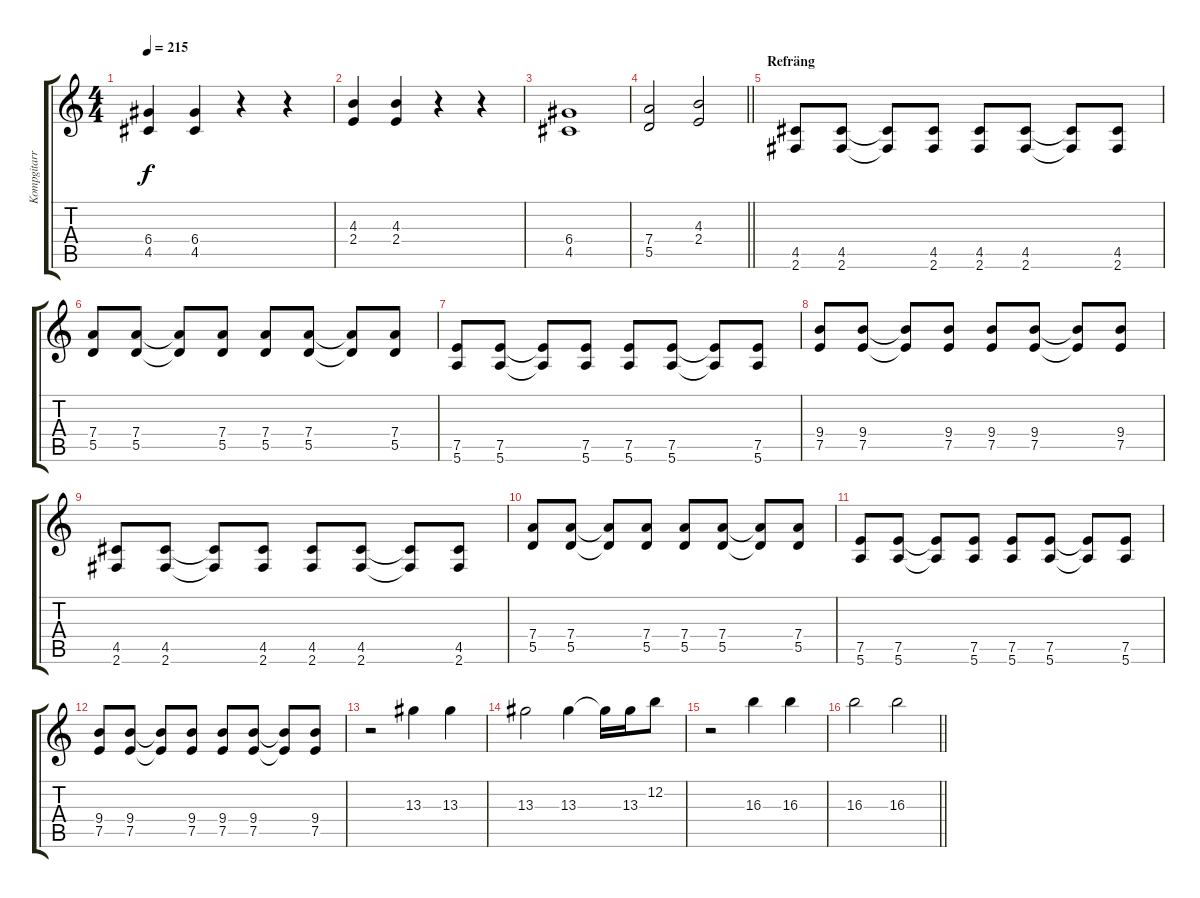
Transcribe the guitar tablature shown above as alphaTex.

\track ("Kompgitarr" "Kompgitarr") {instrument distortionguitar}
\staff {score tabs}
\tuning (E4 B3 G3 D3 A2 E2) {hide}
\ts (4 4)
\tempo 215
\clef g2
\ks c
(6.4 4.5).4{dy f} (6.4 4.5).4 r.4 r.4 |
(4.3 2.4).4 (4.3 2.4).4 r.4 r.4 |
(6.4 4.5).1 |
\barLineRight lightlight
(7.4 5.5).2 (4.3 2.4).2 |
\section ("" "Refräng")
(4.5 2.6).8 (4.5 2.6).8 (4.5{t} 2.6{t}).8 (4.5 2.6).8 (4.5 2.6).8 (4.5 2.6).8 (4.5{t} 2.6{t}).8 (4.5 2.6).8 |
(7.4 5.5).8 (7.4 5.5).8 (7.4{t} 5.5{t}).8 (7.4 5.5).8 (7.4 5.5).8 (7.4 5.5).8 (7.4{t} 5.5{t}).8 (7.4 5.5).8 |
(7.5 5.6).8 (7.5 5.6).8 (7.5{t} 5.6{t}).8 (7.5 5.6).8 (7.5 5.6).8 (7.5 5.6).8 (7.5{t} 5.6{t}).8 (7.5 5.6).8 |
(9.4 7.5).8 (9.4 7.5).8 (9.4{t} 7.5{t}).8 (9.4 7.5).8 (9.4 7.5).8 (9.4 7.5).8 (9.4{t} 7.5{t}).8 (9.4 7.5).8 |
(4.5 2.6).8 (4.5 2.6).8 (4.5{t} 2.6{t}).8 (4.5 2.6).8 (4.5 2.6).8 (4.5 2.6).8 (4.5{t} 2.6{t}).8 (4.5 2.6).8 |
(7.4 5.5).8 (7.4 5.5).8 (7.4{t} 5.5{t}).8 (7.4 5.5).8 (7.4 5.5).8 (7.4 5.5).8 (7.4{t} 5.5{t}).8 (7.4 5.5).8 |
(7.5 5.6).8 (7.5 5.6).8 (7.5{t} 5.6{t}).8 (7.5 5.6).8 (7.5 5.6).8 (7.5 5.6).8 (7.5{t} 5.6{t}).8 (7.5 5.6).8 |
(9.4 7.5).8 (9.4 7.5).8 (9.4{t} 7.5{t}).8 (9.4 7.5).8 (9.4 7.5).8 (9.4 7.5).8 (9.4{t} 7.5{t}).8 (9.4 7.5).8 |
\section ("" "")
r.2 13.3.4 13.3.4 |
13.3.2 13.3.4 13.3{t}.16 13.3.16 12.2.8 |
r.2 16.3.4 16.3.4 |
\barLineRight lightlight
16.3.2 16.3.2
